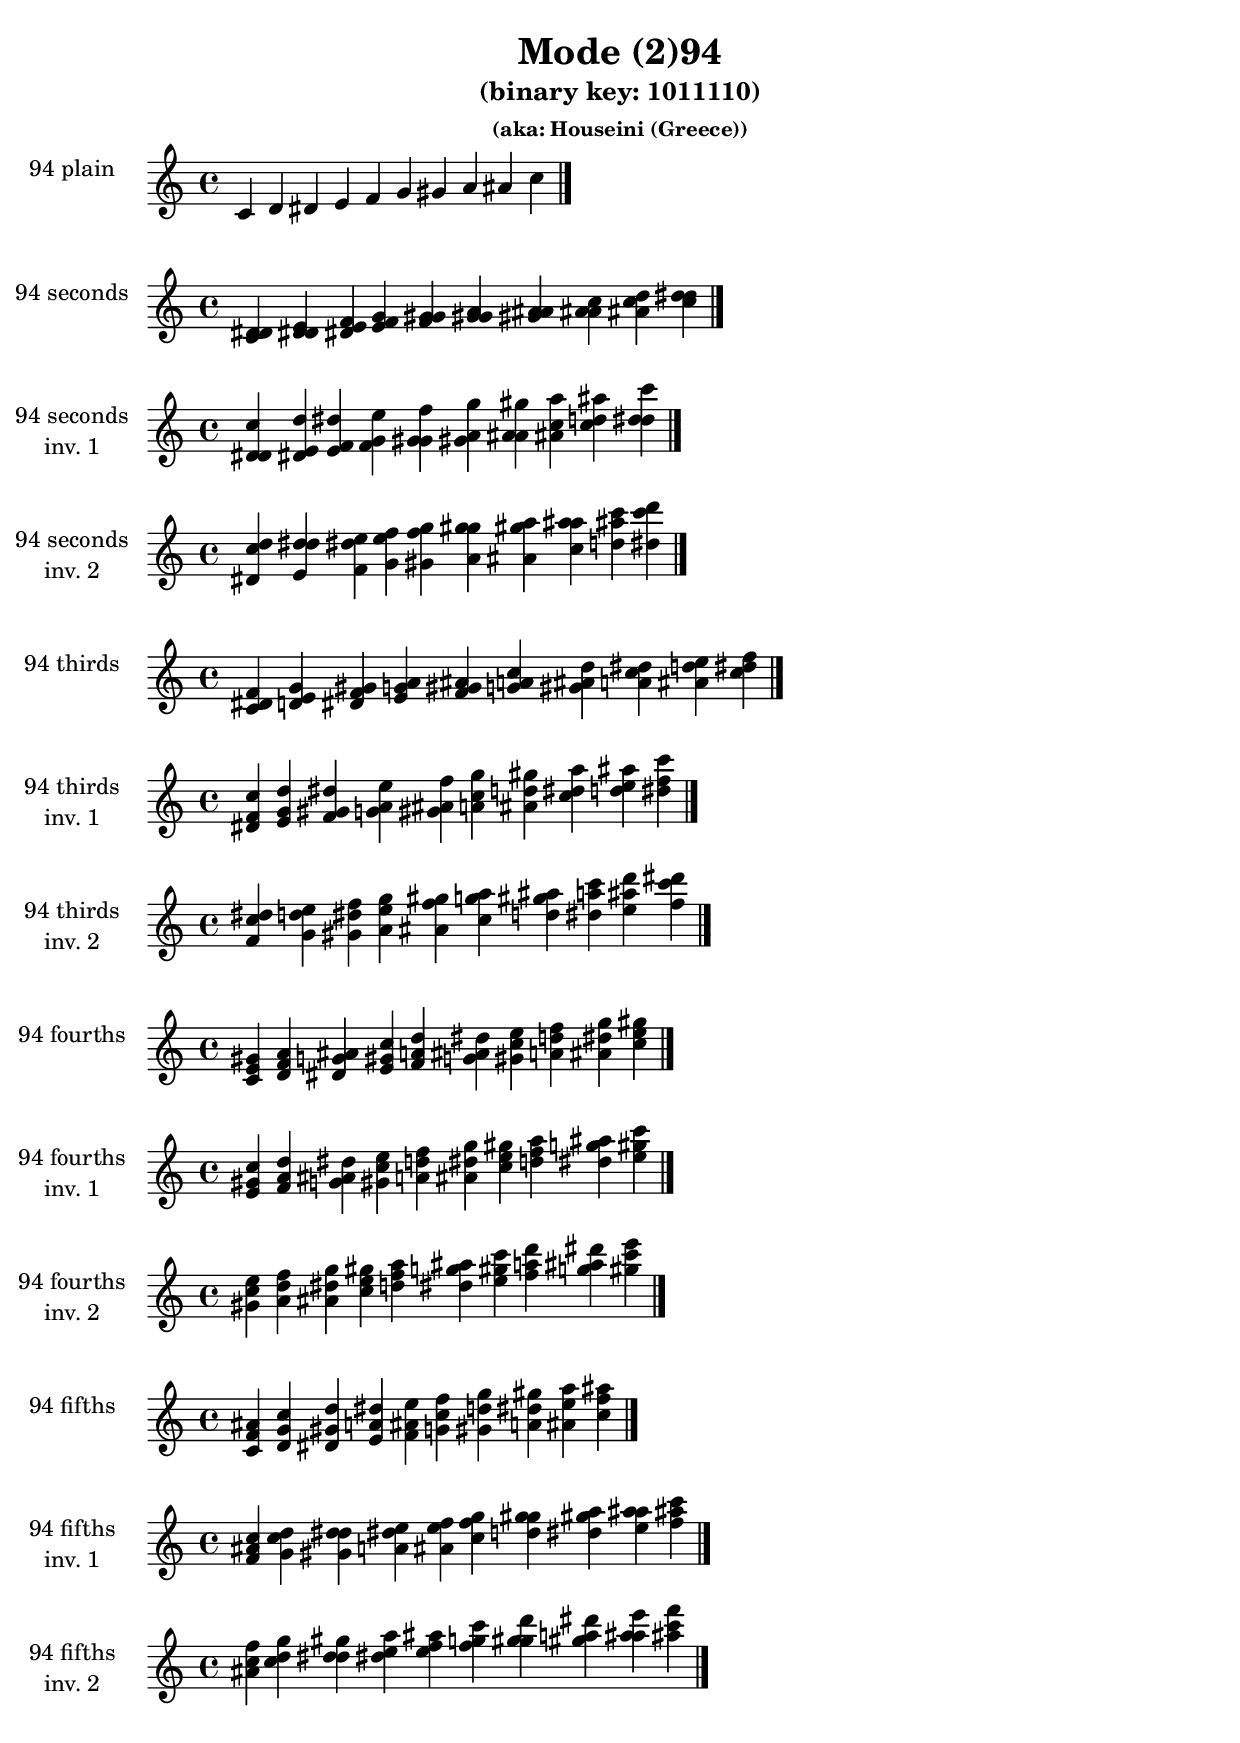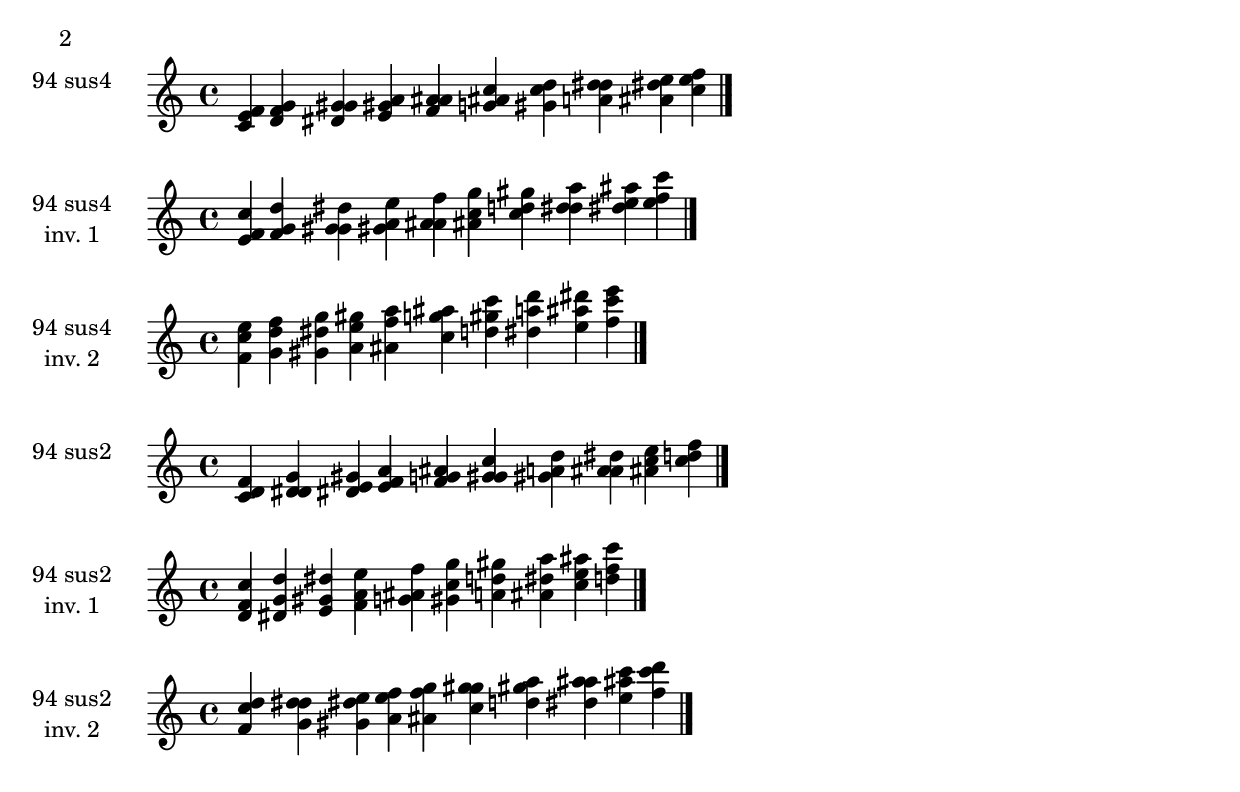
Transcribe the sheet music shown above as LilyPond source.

\version "2.19.0"

\header {
  title = "Mode (2)94"
  subtitle = "(binary key: 1011110)"
  subsubtitle = "(aka: Houseini (Greece))"
 %% Remove default LilyPond tagline
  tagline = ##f
}

\paper {
  #(set-paper-size "a4")
}

global = {
  \key c \major
  \time 4/4
  \tempo 4=100
}

\book {
  \score {
    \new Staff \with {
      instrumentName =  \markup { \column {
         \hcenter-in #14 \line { 94 plain }
         \hcenter-in #14 \line {  } } }
      midiInstrument = "oboe"
    } { \accidentalStyle "default"
        \cadenzaOn c' d' dis' e' f' g' gis' a' ais' c''  \cadenzaOff \bar "|." }
    \layout { }
  }
  \score {
    \new Staff \with {
      instrumentName =  \markup { \column {
         \hcenter-in #14 \line { 94 seconds }
         \hcenter-in #14 \line {  } } }
      midiInstrument = "oboe"
    } { \accidentalStyle "default"
        \cadenzaOn <c' d' dis'> <d' dis' e'> <dis' e' f'> <e' f' g'> <f' g' gis'> <g' gis' a'> <gis' a' ais'> <a' ais' c''> <ais' c'' d''> <c'' d'' dis''>  \cadenzaOff \bar "|." }
    \layout { }
  }
  \score {
    \new Staff \with {
      instrumentName =  \markup { \column {
         \hcenter-in #14 \line { 94 seconds }
         \hcenter-in #14 \line { inv. 1 } } }
      midiInstrument = "oboe"
    } { \accidentalStyle "default"
        \cadenzaOn <d' dis' c''> <dis' e' d''> <e' f' dis''> <f' g' e''> <g' gis' f''> <gis' a' g''> <a' ais' gis''> <ais' c'' a''> <c'' d'' ais''> <d'' dis'' c'''>  \cadenzaOff \bar "|." }
    \layout { }
  }
  \score {
    \new Staff \with {
      instrumentName =  \markup { \column {
         \hcenter-in #14 \line { 94 seconds }
         \hcenter-in #14 \line { inv. 2 } } }
      midiInstrument = "oboe"
    } { \accidentalStyle "default"
        \cadenzaOn <dis' c'' d''> <e' d'' dis''> <f' dis'' e''> <g' e'' f''> <gis' f'' g''> <a' g'' gis''> <ais' gis'' a''> <c'' a'' ais''> <d'' ais'' c'''> <dis'' c''' d'''>  \cadenzaOff \bar "|." }
    \layout { }
  }
  \score {
    \new Staff \with {
      instrumentName =  \markup { \column {
         \hcenter-in #14 \line { 94 thirds }
         \hcenter-in #14 \line {  } } }
      midiInstrument = "oboe"
    } { \accidentalStyle "default"
        \cadenzaOn <c' dis' f'> <d' e' g'> <dis' f' gis'> <e' g' a'> <f' gis' ais'> <g' a' c''> <gis' ais' d''> <a' c'' dis''> <ais' d'' e''> <c'' dis'' f''>  \cadenzaOff \bar "|." }
    \layout { }
  }
  \score {
    \new Staff \with {
      instrumentName =  \markup { \column {
         \hcenter-in #14 \line { 94 thirds }
         \hcenter-in #14 \line { inv. 1 } } }
      midiInstrument = "oboe"
    } { \accidentalStyle "default"
        \cadenzaOn <dis' f' c''> <e' g' d''> <f' gis' dis''> <g' a' e''> <gis' ais' f''> <a' c'' g''> <ais' d'' gis''> <c'' dis'' a''> <d'' e'' ais''> <dis'' f'' c'''>  \cadenzaOff \bar "|." }
    \layout { }
  }
  \score {
    \new Staff \with {
      instrumentName =  \markup { \column {
         \hcenter-in #14 \line { 94 thirds }
         \hcenter-in #14 \line { inv. 2 } } }
      midiInstrument = "oboe"
    } { \accidentalStyle "default"
        \cadenzaOn <f' c'' dis''> <g' d'' e''> <gis' dis'' f''> <a' e'' g''> <ais' f'' gis''> <c'' g'' a''> <d'' gis'' ais''> <dis'' a'' c'''> <e'' ais'' d'''> <f'' c''' dis'''>  \cadenzaOff \bar "|." }
    \layout { }
  }
  \score {
    \new Staff \with {
      instrumentName =  \markup { \column {
         \hcenter-in #14 \line { 94 fourths }
         \hcenter-in #14 \line {  } } }
      midiInstrument = "oboe"
    } { \accidentalStyle "default"
        \cadenzaOn <c' e' gis'> <d' f' a'> <dis' g' ais'> <e' gis' c''> <f' a' d''> <g' ais' dis''> <gis' c'' e''> <a' d'' f''> <ais' dis'' g''> <c'' e'' gis''>  \cadenzaOff \bar "|." }
    \layout { }
  }
  \score {
    \new Staff \with {
      instrumentName =  \markup { \column {
         \hcenter-in #14 \line { 94 fourths }
         \hcenter-in #14 \line { inv. 1 } } }
      midiInstrument = "oboe"
    } { \accidentalStyle "default"
        \cadenzaOn <e' gis' c''> <f' a' d''> <g' ais' dis''> <gis' c'' e''> <a' d'' f''> <ais' dis'' g''> <c'' e'' gis''> <d'' f'' a''> <dis'' g'' ais''> <e'' gis'' c'''>  \cadenzaOff \bar "|." }
    \layout { }
  }
  \score {
    \new Staff \with {
      instrumentName =  \markup { \column {
         \hcenter-in #14 \line { 94 fourths }
         \hcenter-in #14 \line { inv. 2 } } }
      midiInstrument = "oboe"
    } { \accidentalStyle "default"
        \cadenzaOn <gis' c'' e''> <a' d'' f''> <ais' dis'' g''> <c'' e'' gis''> <d'' f'' a''> <dis'' g'' ais''> <e'' gis'' c'''> <f'' a'' d'''> <g'' ais'' dis'''> <gis'' c''' e'''>  \cadenzaOff \bar "|." }
    \layout { }
  }
  \score {
    \new Staff \with {
      instrumentName =  \markup { \column {
         \hcenter-in #14 \line { 94 fifths }
         \hcenter-in #14 \line {  } } }
      midiInstrument = "oboe"
    } { \accidentalStyle "default"
        \cadenzaOn <c' f' ais'> <d' g' c''> <dis' gis' d''> <e' a' dis''> <f' ais' e''> <g' c'' f''> <gis' d'' g''> <a' dis'' gis''> <ais' e'' a''> <c'' f'' ais''>  \cadenzaOff \bar "|." }
    \layout { }
  }
  \score {
    \new Staff \with {
      instrumentName =  \markup { \column {
         \hcenter-in #14 \line { 94 fifths }
         \hcenter-in #14 \line { inv. 1 } } }
      midiInstrument = "oboe"
    } { \accidentalStyle "default"
        \cadenzaOn <f' ais' c''> <g' c'' d''> <gis' d'' dis''> <a' dis'' e''> <ais' e'' f''> <c'' f'' g''> <d'' g'' gis''> <dis'' gis'' a''> <e'' a'' ais''> <f'' ais'' c'''>  \cadenzaOff \bar "|." }
    \layout { }
  }
  \score {
    \new Staff \with {
      instrumentName =  \markup { \column {
         \hcenter-in #14 \line { 94 fifths }
         \hcenter-in #14 \line { inv. 2 } } }
      midiInstrument = "oboe"
    } { \accidentalStyle "default"
        \cadenzaOn <ais' c'' f''> <c'' d'' g''> <d'' dis'' gis''> <dis'' e'' a''> <e'' f'' ais''> <f'' g'' c'''> <g'' gis'' d'''> <gis'' a'' dis'''> <a'' ais'' e'''> <ais'' c''' f'''>  \cadenzaOff \bar "|." }
    \layout { }
  }
  \score {
    \new Staff \with {
      instrumentName =  \markup { \column {
         \hcenter-in #14 \line { 94 sus4 }
         \hcenter-in #14 \line {  } } }
      midiInstrument = "oboe"
    } { \accidentalStyle "default"
        \cadenzaOn <c' e' f'> <d' f' g'> <dis' g' gis'> <e' gis' a'> <f' a' ais'> <g' ais' c''> <gis' c'' d''> <a' d'' dis''> <ais' dis'' e''> <c'' e'' f''>  \cadenzaOff \bar "|." }
    \layout { }
  }
  \score {
    \new Staff \with {
      instrumentName =  \markup { \column {
         \hcenter-in #14 \line { 94 sus4 }
         \hcenter-in #14 \line { inv. 1 } } }
      midiInstrument = "oboe"
    } { \accidentalStyle "default"
        \cadenzaOn <e' f' c''> <f' g' d''> <g' gis' dis''> <gis' a' e''> <a' ais' f''> <ais' c'' g''> <c'' d'' gis''> <d'' dis'' a''> <dis'' e'' ais''> <e'' f'' c'''>  \cadenzaOff \bar "|." }
    \layout { }
  }
  \score {
    \new Staff \with {
      instrumentName =  \markup { \column {
         \hcenter-in #14 \line { 94 sus4 }
         \hcenter-in #14 \line { inv. 2 } } }
      midiInstrument = "oboe"
    } { \accidentalStyle "default"
        \cadenzaOn <f' c'' e''> <g' d'' f''> <gis' dis'' g''> <a' e'' gis''> <ais' f'' a''> <c'' g'' ais''> <d'' gis'' c'''> <dis'' a'' d'''> <e'' ais'' dis'''> <f'' c''' e'''>  \cadenzaOff \bar "|." }
    \layout { }
  }
  \score {
    \new Staff \with {
      instrumentName =  \markup { \column {
         \hcenter-in #14 \line { 94 sus2 }
         \hcenter-in #14 \line {  } } }
      midiInstrument = "oboe"
    } { \accidentalStyle "default"
        \cadenzaOn <c' d' f'> <d' dis' g'> <dis' e' gis'> <e' f' a'> <f' g' ais'> <g' gis' c''> <gis' a' d''> <a' ais' dis''> <ais' c'' e''> <c'' d'' f''>  \cadenzaOff \bar "|." }
    \layout { }
  }
  \score {
    \new Staff \with {
      instrumentName =  \markup { \column {
         \hcenter-in #14 \line { 94 sus2 }
         \hcenter-in #14 \line { inv. 1 } } }
      midiInstrument = "oboe"
    } { \accidentalStyle "default"
        \cadenzaOn <d' f' c''> <dis' g' d''> <e' gis' dis''> <f' a' e''> <g' ais' f''> <gis' c'' g''> <a' d'' gis''> <ais' dis'' a''> <c'' e'' ais''> <d'' f'' c'''>  \cadenzaOff \bar "|." }
    \layout { }
  }
  \score {
    \new Staff \with {
      instrumentName =  \markup { \column {
         \hcenter-in #14 \line { 94 sus2 }
         \hcenter-in #14 \line { inv. 2 } } }
      midiInstrument = "oboe"
    } { \accidentalStyle "default"
        \cadenzaOn <f' c'' d''> <g' d'' dis''> <gis' dis'' e''> <a' e'' f''> <ais' f'' g''> <c'' g'' gis''> <d'' gis'' a''> <dis'' a'' ais''> <e'' ais'' c'''> <f'' c''' d'''>  \cadenzaOff \bar "|." }
    \layout { }
  }
}

\book {
  \bookOutputSuffix "plain_"
  \score {
    \new Staff \with {
      instrumentName =  \markup { \column {
         \hcenter-in #14 \line { 94 plain }
         \hcenter-in #14 \line {  } } }
      midiInstrument = "oboe"
    } { \accidentalStyle "default"
        \cadenzaOn c' d' dis' e' f' g' gis' a' ais' c''  \cadenzaOff \bar "|." }
    \midi { }
  }
}
\book {
  \bookOutputSuffix "seconds_"
  \score {
    \new Staff \with {
      instrumentName =  \markup { \column {
         \hcenter-in #14 \line { 94 seconds }
         \hcenter-in #14 \line {  } } }
      midiInstrument = "oboe"
    } { \accidentalStyle "default"
        \cadenzaOn <c' d' dis'> <d' dis' e'> <dis' e' f'> <e' f' g'> <f' g' gis'> <g' gis' a'> <gis' a' ais'> <a' ais' c''> <ais' c'' d''> <c'' d'' dis''>  \cadenzaOff \bar "|." }
    \midi { }
  }
}
\book {
  \bookOutputSuffix "seconds_inv. 1"
  \score {
    \new Staff \with {
      instrumentName =  \markup { \column {
         \hcenter-in #14 \line { 94 seconds }
         \hcenter-in #14 \line { inv. 1 } } }
      midiInstrument = "oboe"
    } { \accidentalStyle "default"
        \cadenzaOn <d' dis' c''> <dis' e' d''> <e' f' dis''> <f' g' e''> <g' gis' f''> <gis' a' g''> <a' ais' gis''> <ais' c'' a''> <c'' d'' ais''> <d'' dis'' c'''>  \cadenzaOff \bar "|." }
    \midi { }
  }
}
\book {
  \bookOutputSuffix "seconds_inv. 2"
  \score {
    \new Staff \with {
      instrumentName =  \markup { \column {
         \hcenter-in #14 \line { 94 seconds }
         \hcenter-in #14 \line { inv. 2 } } }
      midiInstrument = "oboe"
    } { \accidentalStyle "default"
        \cadenzaOn <dis' c'' d''> <e' d'' dis''> <f' dis'' e''> <g' e'' f''> <gis' f'' g''> <a' g'' gis''> <ais' gis'' a''> <c'' a'' ais''> <d'' ais'' c'''> <dis'' c''' d'''>  \cadenzaOff \bar "|." }
    \midi { }
  }
}
\book {
  \bookOutputSuffix "thirds_"
  \score {
    \new Staff \with {
      instrumentName =  \markup { \column {
         \hcenter-in #14 \line { 94 thirds }
         \hcenter-in #14 \line {  } } }
      midiInstrument = "oboe"
    } { \accidentalStyle "default"
        \cadenzaOn <c' dis' f'> <d' e' g'> <dis' f' gis'> <e' g' a'> <f' gis' ais'> <g' a' c''> <gis' ais' d''> <a' c'' dis''> <ais' d'' e''> <c'' dis'' f''>  \cadenzaOff \bar "|." }
    \midi { }
  }
}
\book {
  \bookOutputSuffix "thirds_inv. 1"
  \score {
    \new Staff \with {
      instrumentName =  \markup { \column {
         \hcenter-in #14 \line { 94 thirds }
         \hcenter-in #14 \line { inv. 1 } } }
      midiInstrument = "oboe"
    } { \accidentalStyle "default"
        \cadenzaOn <dis' f' c''> <e' g' d''> <f' gis' dis''> <g' a' e''> <gis' ais' f''> <a' c'' g''> <ais' d'' gis''> <c'' dis'' a''> <d'' e'' ais''> <dis'' f'' c'''>  \cadenzaOff \bar "|." }
    \midi { }
  }
}
\book {
  \bookOutputSuffix "thirds_inv. 2"
  \score {
    \new Staff \with {
      instrumentName =  \markup { \column {
         \hcenter-in #14 \line { 94 thirds }
         \hcenter-in #14 \line { inv. 2 } } }
      midiInstrument = "oboe"
    } { \accidentalStyle "default"
        \cadenzaOn <f' c'' dis''> <g' d'' e''> <gis' dis'' f''> <a' e'' g''> <ais' f'' gis''> <c'' g'' a''> <d'' gis'' ais''> <dis'' a'' c'''> <e'' ais'' d'''> <f'' c''' dis'''>  \cadenzaOff \bar "|." }
    \midi { }
  }
}
\book {
  \bookOutputSuffix "fourths_"
  \score {
    \new Staff \with {
      instrumentName =  \markup { \column {
         \hcenter-in #14 \line { 94 fourths }
         \hcenter-in #14 \line {  } } }
      midiInstrument = "oboe"
    } { \accidentalStyle "default"
        \cadenzaOn <c' e' gis'> <d' f' a'> <dis' g' ais'> <e' gis' c''> <f' a' d''> <g' ais' dis''> <gis' c'' e''> <a' d'' f''> <ais' dis'' g''> <c'' e'' gis''>  \cadenzaOff \bar "|." }
    \midi { }
  }
}
\book {
  \bookOutputSuffix "fourths_inv. 1"
  \score {
    \new Staff \with {
      instrumentName =  \markup { \column {
         \hcenter-in #14 \line { 94 fourths }
         \hcenter-in #14 \line { inv. 1 } } }
      midiInstrument = "oboe"
    } { \accidentalStyle "default"
        \cadenzaOn <e' gis' c''> <f' a' d''> <g' ais' dis''> <gis' c'' e''> <a' d'' f''> <ais' dis'' g''> <c'' e'' gis''> <d'' f'' a''> <dis'' g'' ais''> <e'' gis'' c'''>  \cadenzaOff \bar "|." }
    \midi { }
  }
}
\book {
  \bookOutputSuffix "fourths_inv. 2"
  \score {
    \new Staff \with {
      instrumentName =  \markup { \column {
         \hcenter-in #14 \line { 94 fourths }
         \hcenter-in #14 \line { inv. 2 } } }
      midiInstrument = "oboe"
    } { \accidentalStyle "default"
        \cadenzaOn <gis' c'' e''> <a' d'' f''> <ais' dis'' g''> <c'' e'' gis''> <d'' f'' a''> <dis'' g'' ais''> <e'' gis'' c'''> <f'' a'' d'''> <g'' ais'' dis'''> <gis'' c''' e'''>  \cadenzaOff \bar "|." }
    \midi { }
  }
}
\book {
  \bookOutputSuffix "fifths_"
  \score {
    \new Staff \with {
      instrumentName =  \markup { \column {
         \hcenter-in #14 \line { 94 fifths }
         \hcenter-in #14 \line {  } } }
      midiInstrument = "oboe"
    } { \accidentalStyle "default"
        \cadenzaOn <c' f' ais'> <d' g' c''> <dis' gis' d''> <e' a' dis''> <f' ais' e''> <g' c'' f''> <gis' d'' g''> <a' dis'' gis''> <ais' e'' a''> <c'' f'' ais''>  \cadenzaOff \bar "|." }
    \midi { }
  }
}
\book {
  \bookOutputSuffix "fifths_inv. 1"
  \score {
    \new Staff \with {
      instrumentName =  \markup { \column {
         \hcenter-in #14 \line { 94 fifths }
         \hcenter-in #14 \line { inv. 1 } } }
      midiInstrument = "oboe"
    } { \accidentalStyle "default"
        \cadenzaOn <f' ais' c''> <g' c'' d''> <gis' d'' dis''> <a' dis'' e''> <ais' e'' f''> <c'' f'' g''> <d'' g'' gis''> <dis'' gis'' a''> <e'' a'' ais''> <f'' ais'' c'''>  \cadenzaOff \bar "|." }
    \midi { }
  }
}
\book {
  \bookOutputSuffix "fifths_inv. 2"
  \score {
    \new Staff \with {
      instrumentName =  \markup { \column {
         \hcenter-in #14 \line { 94 fifths }
         \hcenter-in #14 \line { inv. 2 } } }
      midiInstrument = "oboe"
    } { \accidentalStyle "default"
        \cadenzaOn <ais' c'' f''> <c'' d'' g''> <d'' dis'' gis''> <dis'' e'' a''> <e'' f'' ais''> <f'' g'' c'''> <g'' gis'' d'''> <gis'' a'' dis'''> <a'' ais'' e'''> <ais'' c''' f'''>  \cadenzaOff \bar "|." }
    \midi { }
  }
}
\book {
  \bookOutputSuffix "sus4_"
  \score {
    \new Staff \with {
      instrumentName =  \markup { \column {
         \hcenter-in #14 \line { 94 sus4 }
         \hcenter-in #14 \line {  } } }
      midiInstrument = "oboe"
    } { \accidentalStyle "default"
        \cadenzaOn <c' e' f'> <d' f' g'> <dis' g' gis'> <e' gis' a'> <f' a' ais'> <g' ais' c''> <gis' c'' d''> <a' d'' dis''> <ais' dis'' e''> <c'' e'' f''>  \cadenzaOff \bar "|." }
    \midi { }
  }
}
\book {
  \bookOutputSuffix "sus4_inv. 1"
  \score {
    \new Staff \with {
      instrumentName =  \markup { \column {
         \hcenter-in #14 \line { 94 sus4 }
         \hcenter-in #14 \line { inv. 1 } } }
      midiInstrument = "oboe"
    } { \accidentalStyle "default"
        \cadenzaOn <e' f' c''> <f' g' d''> <g' gis' dis''> <gis' a' e''> <a' ais' f''> <ais' c'' g''> <c'' d'' gis''> <d'' dis'' a''> <dis'' e'' ais''> <e'' f'' c'''>  \cadenzaOff \bar "|." }
    \midi { }
  }
}
\book {
  \bookOutputSuffix "sus4_inv. 2"
  \score {
    \new Staff \with {
      instrumentName =  \markup { \column {
         \hcenter-in #14 \line { 94 sus4 }
         \hcenter-in #14 \line { inv. 2 } } }
      midiInstrument = "oboe"
    } { \accidentalStyle "default"
        \cadenzaOn <f' c'' e''> <g' d'' f''> <gis' dis'' g''> <a' e'' gis''> <ais' f'' a''> <c'' g'' ais''> <d'' gis'' c'''> <dis'' a'' d'''> <e'' ais'' dis'''> <f'' c''' e'''>  \cadenzaOff \bar "|." }
    \midi { }
  }
}
\book {
  \bookOutputSuffix "sus2_"
  \score {
    \new Staff \with {
      instrumentName =  \markup { \column {
         \hcenter-in #14 \line { 94 sus2 }
         \hcenter-in #14 \line {  } } }
      midiInstrument = "oboe"
    } { \accidentalStyle "default"
        \cadenzaOn <c' d' f'> <d' dis' g'> <dis' e' gis'> <e' f' a'> <f' g' ais'> <g' gis' c''> <gis' a' d''> <a' ais' dis''> <ais' c'' e''> <c'' d'' f''>  \cadenzaOff \bar "|." }
    \midi { }
  }
}
\book {
  \bookOutputSuffix "sus2_inv. 1"
  \score {
    \new Staff \with {
      instrumentName =  \markup { \column {
         \hcenter-in #14 \line { 94 sus2 }
         \hcenter-in #14 \line { inv. 1 } } }
      midiInstrument = "oboe"
    } { \accidentalStyle "default"
        \cadenzaOn <d' f' c''> <dis' g' d''> <e' gis' dis''> <f' a' e''> <g' ais' f''> <gis' c'' g''> <a' d'' gis''> <ais' dis'' a''> <c'' e'' ais''> <d'' f'' c'''>  \cadenzaOff \bar "|." }
    \midi { }
  }
}
\book {
  \bookOutputSuffix "sus2_inv. 2"
  \score {
    \new Staff \with {
      instrumentName =  \markup { \column {
         \hcenter-in #14 \line { 94 sus2 }
         \hcenter-in #14 \line { inv. 2 } } }
      midiInstrument = "oboe"
    } { \accidentalStyle "default"
        \cadenzaOn <f' c'' d''> <g' d'' dis''> <gis' dis'' e''> <a' e'' f''> <ais' f'' g''> <c'' g'' gis''> <d'' gis'' a''> <dis'' a'' ais''> <e'' ais'' c'''> <f'' c''' d'''>  \cadenzaOff \bar "|." }
    \midi { }
  }
}
